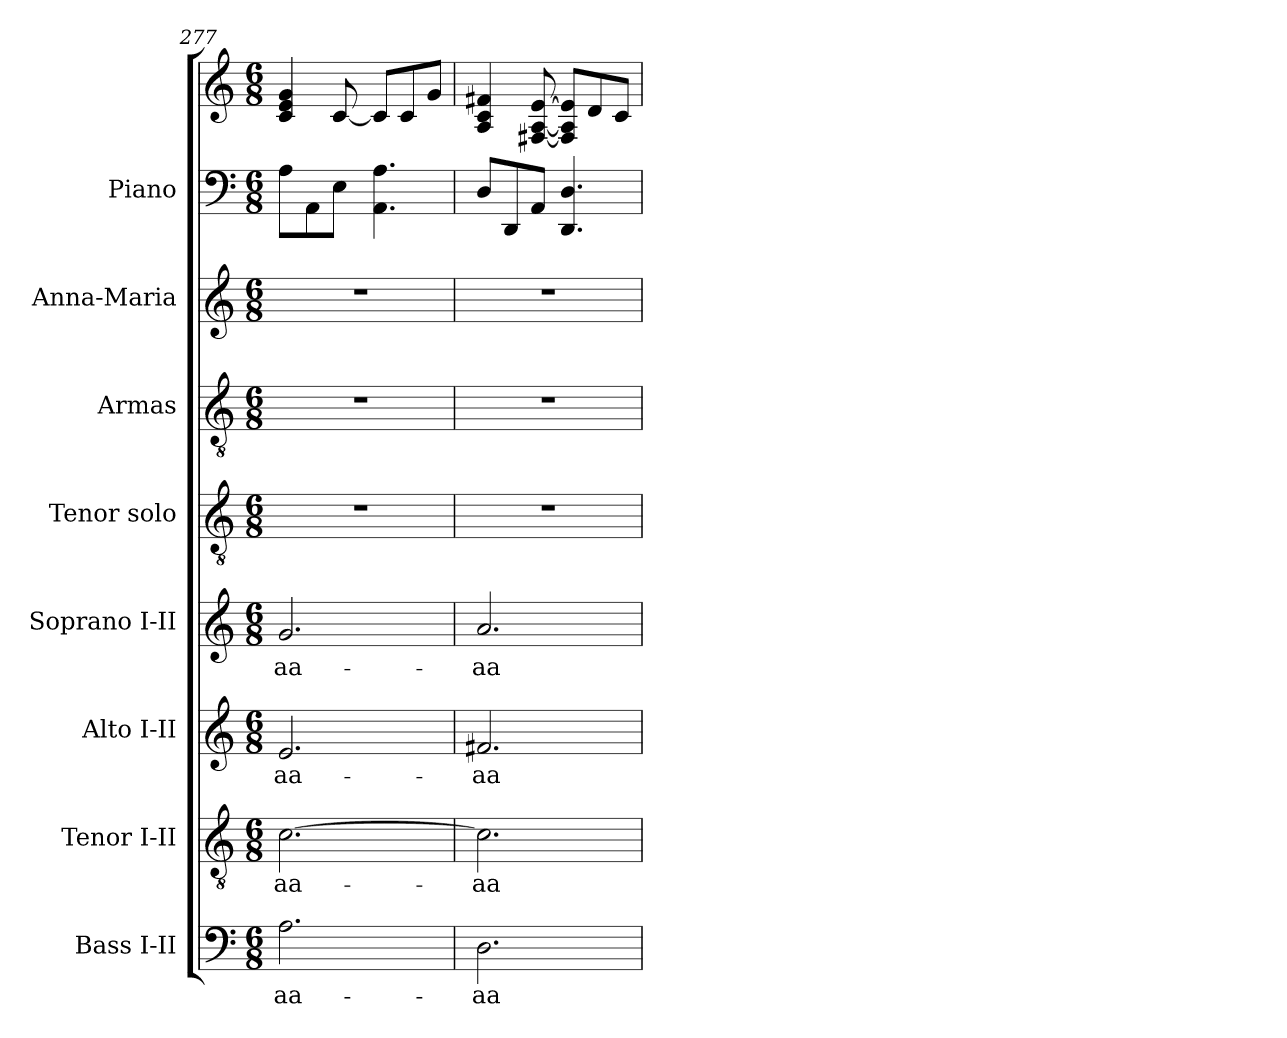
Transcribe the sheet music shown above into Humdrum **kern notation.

**kern	**text	**kern	**text	**kern	**text	**kern	**text	**kern	**kern	**kern	**kern	**kern
*part8	*part8	*part7	*part7	*part6	*part6	*part5	*part5	*part4	*part3	*part2	*part1	*part1
*staff9	*staff9	*staff8	*staff8	*staff7	*staff7	*staff6	*staff6	*staff5	*staff4	*staff3	*staff2	*staff1
*I"Bass I-II	*	*I"Tenor I-II	*	*I"Alto I-II	*	*I"Soprano I-II	*	*I"Tenor solo	*I"Armas	*I"Anna-Maria	*I"Piano	*
*I'B.	*	*I'T.	*	*I'A.	*	*I'S.	*	*I'T. Solo	*I'Armas	*I'A-M	*I'Pno.	*
*clefF4	*	*clefGv2	*	*clefG2	*	*clefG2	*	*clefGv2	*clefGv2	*clefG2	*clefF4	*clefG2
*	*	*ITrd7c12	*	*	*	*	*	*ITrd7c12	*ITrd7c12	*	*	*
*k[]	*	*k[]	*	*k[]	*	*k[]	*	*k[]	*k[]	*k[]	*k[]	*k[]
*C:	*	*C:	*	*C:	*	*C:	*	*C:	*C:	*C:	*C:	*C:
*M6/8	*	*M6/8	*	*M6/8	*	*M6/8	*	*M6/8	*M6/8	*M6/8	*M6/8	*M6/8
=277	=277	=277	=277	=277	=277	=277	=277	=277	=277	=277	=277	=277
!	!LO:LY:b:color=#000000	!	!	!	!	!	!	!	!	!	!	!
!	!	!	!LO:LY:b:color=#000000	!	!	!	!	!	!	!	!	!
!	!	!	!	!	!LO:LY:b:color=#000000	!	!	!	!	!	!	!
!	!	!	!	!	!	!	!LO:LY:b:color=#000000	!LO:N:vis=1	!LO:N:vis=1	!LO:N:vis=1	!	!
2.Ai\	-aa-	[>2.Ci\	-aa-	2.ei/	-aa-	2.gi/	-aa-	2.r	2.r	2.r	8Ai\L	4ci/ 4ei 4gi
.	.	.	.	.	.	.	.	.	.	.	8AAi\	.
.	.	.	.	.	.	.	.	.	.	.	8Ei\J	[<8ci/
.	.	.	.	.	.	.	.	.	.	.	4.AAi\ 4.Ai	8ci/L]
.	.	.	.	.	.	.	.	.	.	.	.	8ci/
.	.	.	.	.	.	.	.	.	.	.	.	8gi/J
=278	=278	=278	=278	=278	=278	=278	=278	=278	=278	=278	=278	=278
!	!LO:LY:b:color=#000000	!	!	!	!	!	!	!	!	!	!	!
!	!	!	!LO:LY:b:color=#000000	!	!	!	!	!	!	!	!	!
!	!	!	!	!	!LO:LY:b:color=#000000	!	!	!	!	!	!	!
!	!	!	!	!	!	!	!LO:LY:b:color=#000000	!LO:N:vis=1	!LO:N:vis=1	!LO:N:vis=1	!	!
2.Di\	-aa-	2.Ci\]	-aa-	2.f#Xi/	-aa-	2.ai/	-aa-	2.r	2.r	2.r	8Di/L	4Ai/ 4ci 4f#Xi
.	.	.	.	.	.	.	.	.	.	.	8DDi/	.
.	.	.	.	.	.	.	.	.	.	.	8AAi/J	[<8F#Xi/ [<8Ai [>8ei
.	.	.	.	.	.	.	.	.	.	.	4.DDi/ 4.Di	8F#i/] 8Ai] 8ei]L
.	.	.	.	.	.	.	.	.	.	.	.	8di/
.	.	.	.	.	.	.	.	.	.	.	.	8ci/J
=	=	=	=	=	=	=	=	=	=	=	=	=
*-	*-	*-	*-	*-	*-	*-	*-	*-	*-	*-	*-	*-
